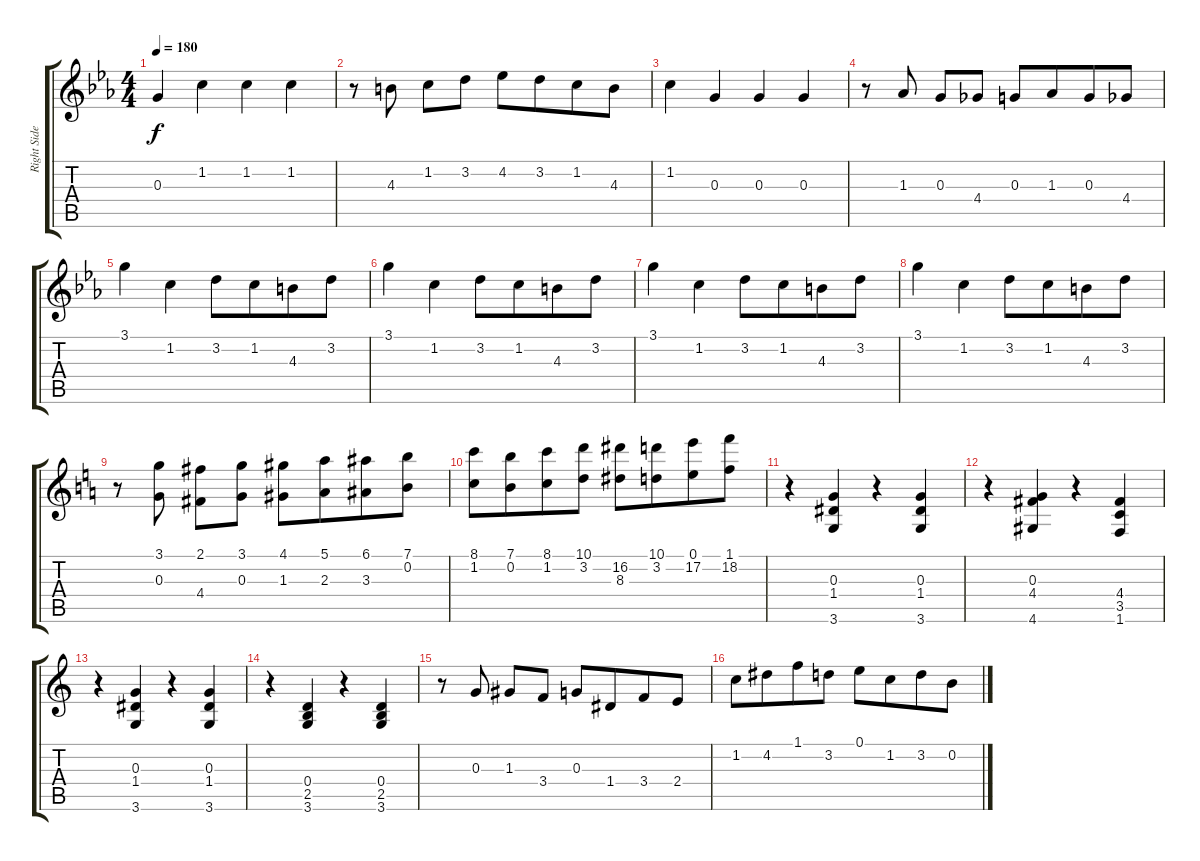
\track ("Right Side (L. H. Piano)" "Right Side") {instrument acousticguitarsteel}
\staff {score tabs}
\tuning (E4 B3 G3 D3 A2 E2) {hide}
\ts (4 4)
\tempo 180
\clef g2
\ks eb
0.3.4{dy f} 1.2.4 1.2.4 1.2.4 |
r.8 4.3.8 1.2.8 3.2.8 4.2.8 3.2.8{beam merge} 1.2.8 4.3.8 |
1.2.4 0.3.4 0.3.4 0.3.4 |
r.8 1.3.8 0.3.8 4.4.8 0.3.8 1.3.8{beam merge} 0.3.8 4.4.8 |
3.1.4 1.2.4 3.2.8 1.2.8{beam merge} 4.3.8 3.2.8 |
3.1.4 1.2.4 3.2.8 1.2.8{beam merge} 4.3.8 3.2.8 |
3.1.4 1.2.4 3.2.8 1.2.8{beam merge} 4.3.8 3.2.8 |
3.1.4 1.2.4 3.2.8 1.2.8{beam merge} 4.3.8 3.2.8 |
\ks c
r.8 (3.1 0.3).8 (2.1 4.4).8 (3.1 0.3).8 (4.1 1.3).8 (5.1 2.3).8{beam merge} (6.1 3.3).8 (7.1 0.2).8 |
(8.1 1.2).8 (7.1 0.2).8{beam merge} (8.1 1.2).8 (10.1 3.2).8 (16.2 8.3).8 (10.1 3.2).8{beam merge} (0.1 17.2).8 (1.1 18.2).8 |
r.4 (0.3 1.4 3.6).4 r.4 (0.3 1.4 3.6).4 |
r.4 (0.3 4.4 4.6).4 r.4 (4.4 3.5 1.6).4 |
r.4 (0.3 1.4 3.6).4 r.4 (0.3 1.4 3.6).4 |
r.4 (0.4 2.5 3.6).4 r.4 (0.4 2.5 3.6).4 |
r.8 0.3.8 1.3.8 3.4.8 0.3.8 1.4.8{beam merge} 3.4.8 2.4.8 |
1.2.8 4.2.8{beam merge} 1.1.8 3.2.8 0.1.8 1.2.8{beam merge} 3.2.8 0.2.8
